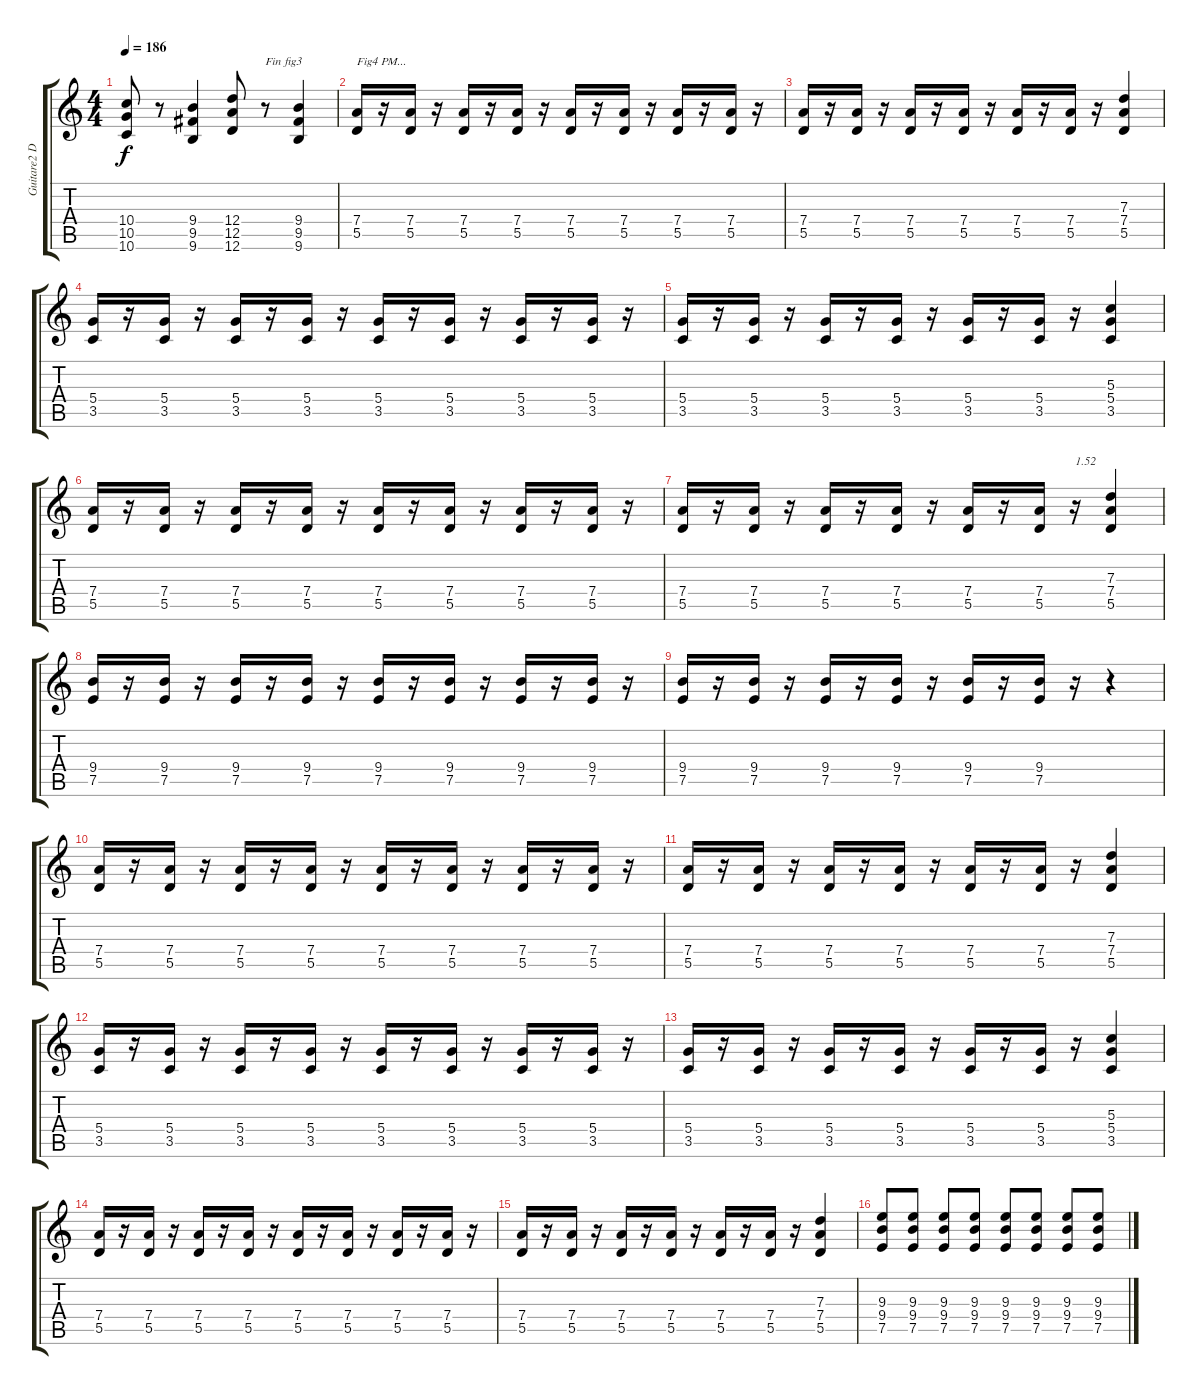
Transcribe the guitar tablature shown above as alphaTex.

\track ("Guitare2 Dr-D" "Guitare2 D") {instrument distortionguitar}
\staff {score tabs}
\tuning (E4 B3 G3 D3 A2 D2) {hide}
\ts (4 4)
\tempo 186
\clef g2
\ks c
(10.4 10.5 10.6).8{dy f} r.8 (9.4 9.5 9.6).4 (12.4 12.5 12.6).8 r.8{txt "Fin fig3"} (9.4 9.5 9.6).4 |
(7.4 5.5).16{txt "Fig4 PM..."} r.16 (7.4 5.5).16 r.16 (7.4 5.5).16 r.16 (7.4 5.5).16 r.16 (7.4 5.5).16 r.16 (7.4 5.5).16 r.16 (7.4 5.5).16 r.16 (7.4 5.5).16 r.16 |
(7.4 5.5).16 r.16 (7.4 5.5).16 r.16 (7.4 5.5).16 r.16 (7.4 5.5).16 r.16 (7.4 5.5).16 r.16 (7.4 5.5).16 r.16 (7.3 7.4 5.5).4 |
(5.4 3.5).16 r.16 (5.4 3.5).16 r.16 (5.4 3.5).16 r.16 (5.4 3.5).16 r.16 (5.4 3.5).16 r.16 (5.4 3.5).16 r.16 (5.4 3.5).16 r.16 (5.4 3.5).16 r.16 |
(5.4 3.5).16 r.16 (5.4 3.5).16 r.16 (5.4 3.5).16 r.16 (5.4 3.5).16 r.16 (5.4 3.5).16 r.16 (5.4 3.5).16 r.16 (5.3 5.4 3.5).4 |
(7.4 5.5).16 r.16 (7.4 5.5).16 r.16 (7.4 5.5).16 r.16 (7.4 5.5).16 r.16 (7.4 5.5).16 r.16 (7.4 5.5).16 r.16 (7.4 5.5).16 r.16 (7.4 5.5).16 r.16 |
(7.4 5.5).16 r.16 (7.4 5.5).16 r.16 (7.4 5.5).16 r.16 (7.4 5.5).16 r.16 (7.4 5.5).16 r.16 (7.4 5.5).16 r.16{txt "1.52"} (7.3 7.4 5.5).4 |
(9.4 7.5).16 r.16 (9.4 7.5).16 r.16 (9.4 7.5).16 r.16 (9.4 7.5).16 r.16 (9.4 7.5).16 r.16 (9.4 7.5).16 r.16 (9.4 7.5).16 r.16 (9.4 7.5).16 r.16 |
(9.4 7.5).16 r.16 (9.4 7.5).16 r.16 (9.4 7.5).16 r.16 (9.4 7.5).16 r.16 (9.4 7.5).16 r.16 (9.4 7.5).16 r.16 r.4 |
(7.4 5.5).16 r.16 (7.4 5.5).16 r.16 (7.4 5.5).16 r.16 (7.4 5.5).16 r.16 (7.4 5.5).16 r.16 (7.4 5.5).16 r.16 (7.4 5.5).16 r.16 (7.4 5.5).16 r.16 |
(7.4 5.5).16 r.16 (7.4 5.5).16 r.16 (7.4 5.5).16 r.16 (7.4 5.5).16 r.16 (7.4 5.5).16 r.16 (7.4 5.5).16 r.16 (7.3 7.4 5.5).4 |
(5.4 3.5).16 r.16 (5.4 3.5).16 r.16 (5.4 3.5).16 r.16 (5.4 3.5).16 r.16 (5.4 3.5).16 r.16 (5.4 3.5).16 r.16 (5.4 3.5).16 r.16 (5.4 3.5).16 r.16 |
(5.4 3.5).16 r.16 (5.4 3.5).16 r.16 (5.4 3.5).16 r.16 (5.4 3.5).16 r.16 (5.4 3.5).16 r.16 (5.4 3.5).16 r.16 (5.3 5.4 3.5).4 |
(7.4 5.5).16 r.16 (7.4 5.5).16 r.16 (7.4 5.5).16 r.16 (7.4 5.5).16 r.16 (7.4 5.5).16 r.16 (7.4 5.5).16 r.16 (7.4 5.5).16 r.16 (7.4 5.5).16 r.16 |
(7.4 5.5).16 r.16 (7.4 5.5).16 r.16 (7.4 5.5).16 r.16 (7.4 5.5).16 r.16 (7.4 5.5).16 r.16 (7.4 5.5).16 r.16 (7.3 7.4 5.5).4 |
(9.3 9.4 7.5).8 (9.3 9.4 7.5).8 (9.3 9.4 7.5).8 (9.3 9.4 7.5).8 (9.3 9.4 7.5).8 (9.3 9.4 7.5).8 (9.3 9.4 7.5).8 (9.3 9.4 7.5).8
